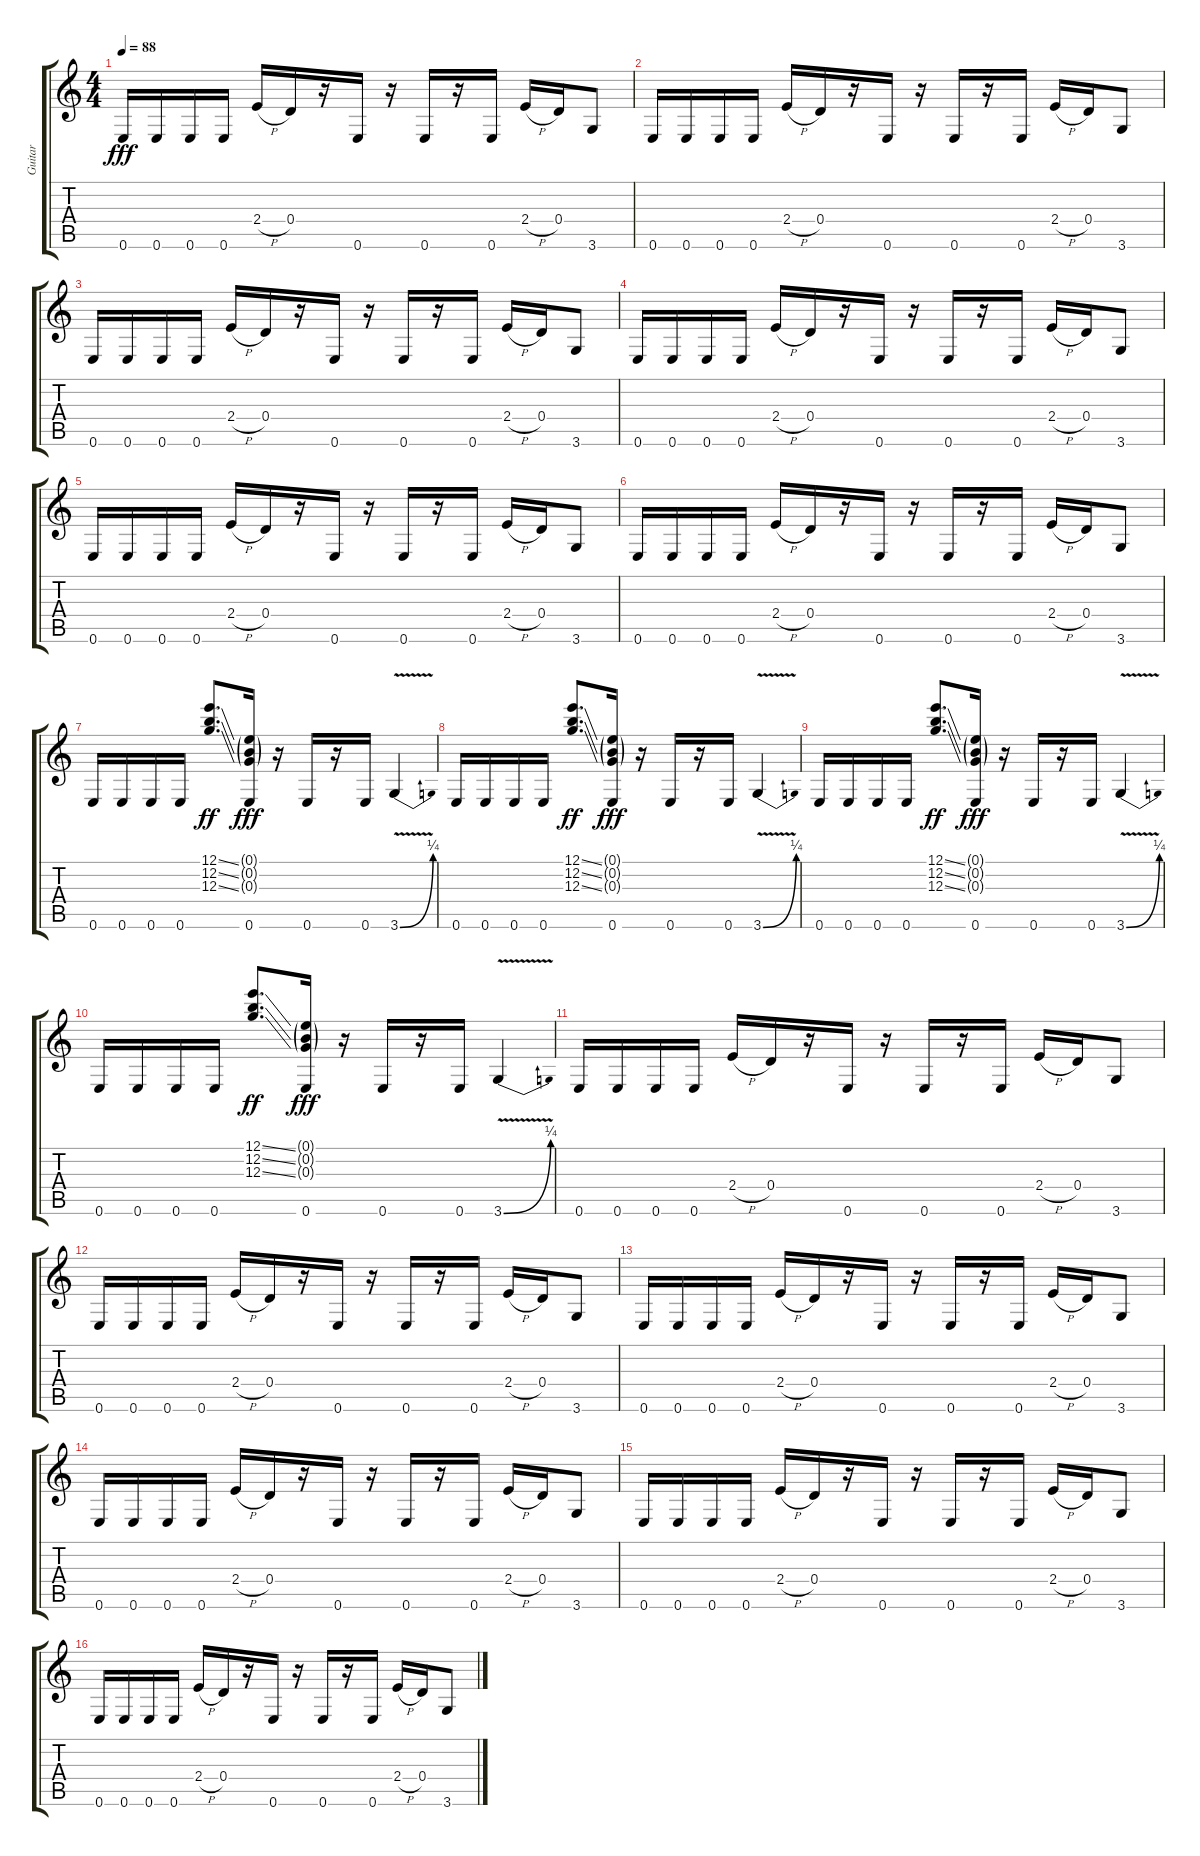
\track ("Guitar" "Guitar") {instrument distortionguitar}
\staff {score tabs}
\tuning (E4 B3 G3 D3 A2 E2) {hide}
\ts (4 4)
\tempo 88
\clef g2
\ks c
0.6.16{dy fff} 0.6.16 0.6.16 0.6.16 2.4{h}.16 0.4.16 r.16 0.6.16 r.16 0.6.16 r.16 0.6.16 2.4{h}.16 0.4.16 3.6.8 |
0.6.16 0.6.16 0.6.16 0.6.16 2.4{h}.16 0.4.16 r.16 0.6.16 r.16 0.6.16 r.16 0.6.16 2.4{h}.16 0.4.16 3.6.8 |
0.6.16 0.6.16 0.6.16 0.6.16 2.4{h}.16 0.4.16 r.16 0.6.16 r.16 0.6.16 r.16 0.6.16 2.4{h}.16 0.4.16 3.6.8 |
0.6.16 0.6.16 0.6.16 0.6.16 2.4{h}.16 0.4.16 r.16 0.6.16 r.16 0.6.16 r.16 0.6.16 2.4{h}.16 0.4.16 3.6.8 |
0.6.16 0.6.16 0.6.16 0.6.16 2.4{h}.16 0.4.16 r.16 0.6.16 r.16 0.6.16 r.16 0.6.16 2.4{h}.16 0.4.16 3.6.8 |
0.6.16 0.6.16 0.6.16 0.6.16 2.4{h}.16 0.4.16 r.16 0.6.16 r.16 0.6.16 r.16 0.6.16 2.4{h}.16 0.4.16 3.6.8 |
0.6.16 0.6.16 0.6.16 0.6.16 (12.1{ss} 12.2{ss} 12.3{ss}).8{d dy ff} (0.1{g} 0.2{g} 0.3{g} 0.6).16{dy fff} r.16 0.6.16 r.16 0.6.16 3.6{be (bend 0 0 60 1) v}.4 |
0.6.16 0.6.16 0.6.16 0.6.16 (12.1{ss} 12.2{ss} 12.3{ss}).8{d dy ff} (0.1{g} 0.2{g} 0.3{g} 0.6).16{dy fff} r.16 0.6.16 r.16 0.6.16 3.6{be (bend 0 0 60 1) v}.4 |
0.6.16 0.6.16 0.6.16 0.6.16 (12.1{ss} 12.2{ss} 12.3{ss}).8{d dy ff} (0.1{g} 0.2{g} 0.3{g} 0.6).16{dy fff} r.16 0.6.16 r.16 0.6.16 3.6{be (bend 0 0 60 1) v}.4 |
0.6.16 0.6.16 0.6.16 0.6.16 (12.1{ss} 12.2{ss} 12.3{ss}).8{d dy ff} (0.1{g} 0.2{g} 0.3{g} 0.6).16{dy fff} r.16 0.6.16 r.16 0.6.16 3.6{be (bend 0 0 60 1) v}.4 |
0.6.16 0.6.16 0.6.16 0.6.16 2.4{h}.16 0.4.16 r.16 0.6.16 r.16 0.6.16 r.16 0.6.16 2.4{h}.16 0.4.16 3.6.8 |
0.6.16 0.6.16 0.6.16 0.6.16 2.4{h}.16 0.4.16 r.16 0.6.16 r.16 0.6.16 r.16 0.6.16 2.4{h}.16 0.4.16 3.6.8 |
0.6.16 0.6.16 0.6.16 0.6.16 2.4{h}.16 0.4.16 r.16 0.6.16 r.16 0.6.16 r.16 0.6.16 2.4{h}.16 0.4.16 3.6.8 |
0.6.16 0.6.16 0.6.16 0.6.16 2.4{h}.16 0.4.16 r.16 0.6.16 r.16 0.6.16 r.16 0.6.16 2.4{h}.16 0.4.16 3.6.8 |
0.6.16 0.6.16 0.6.16 0.6.16 2.4{h}.16 0.4.16 r.16 0.6.16 r.16 0.6.16 r.16 0.6.16 2.4{h}.16 0.4.16 3.6.8 |
0.6.16 0.6.16 0.6.16 0.6.16 2.4{h}.16 0.4.16 r.16 0.6.16 r.16 0.6.16 r.16 0.6.16 2.4{h}.16 0.4.16 3.6.8
